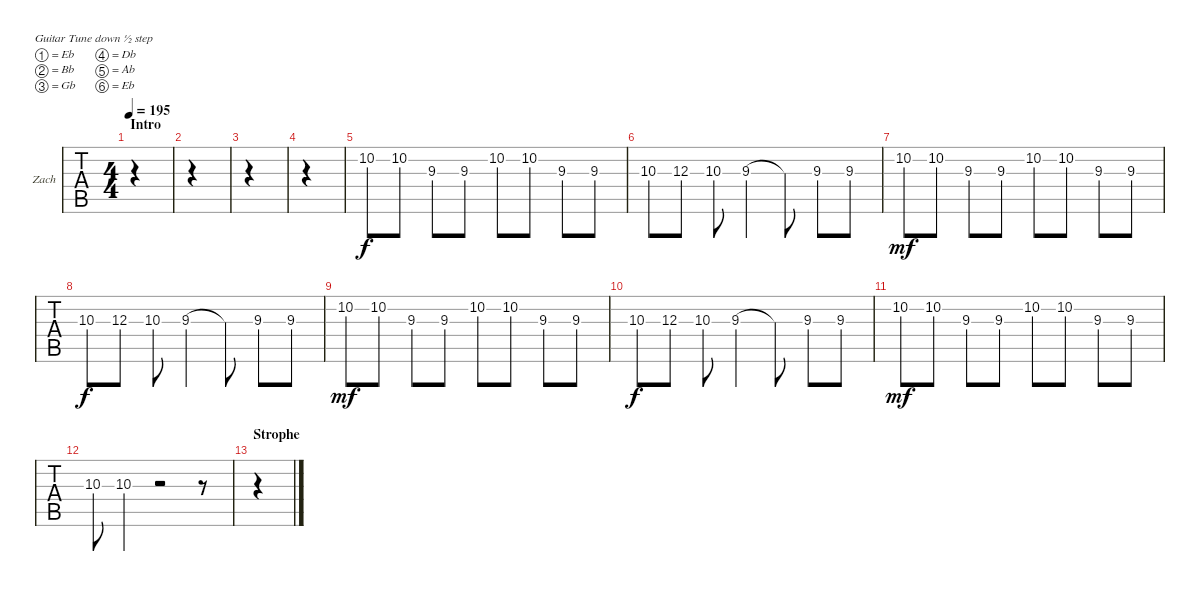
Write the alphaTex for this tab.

\defaultSystemsLayout 4
\bracketExtendMode groupsimilarinstruments
\firstSystemTrackNameOrientation horizontal
\otherSystemsTrackNameOrientation horizontal
\track ("Lead Guitar" "Zach") {instrument overdrivenguitar}
\staff {tabs}
\tuning (Eb4 Bb3 Gb3 Db3 Ab2 Eb2)
\ts (4 4)
\section ("" "Intro")
\tempo 195
\clef g2
\scale
0.485477
\ks c
|
\scale
0.257261 |
\scale
0.257261 |
\scale
0.333333 |
\scale
0.333333 10.2.8 10.2.8 9.3.8 9.3.8 10.2.8 10.2.8 9.3.8 9.3.8 |
\scale
0.333333 10.3.8{dy f} 12.3.8 10.3.8 9.3.4 9.3{t}.8 9.3.8 9.3.8 |
\scale
0.333333 10.2.8{dy mf} 10.2.8 9.3.8 9.3.8 10.2.8 10.2.8 9.3.8 9.3.8 |
\scale
0.333333 10.3.8{dy f} 12.3.8 10.3.8 9.3.4 9.3{t}.8 9.3.8 9.3.8 |
\scale
0.333333 10.2.8{dy mf} 10.2.8 9.3.8 9.3.8 10.2.8 10.2.8 9.3.8 9.3.8 |
\scale
0.333333 10.3.8{dy f} 12.3.8 10.3.8 9.3.4 9.3{t}.8 9.3.8 9.3.8 |
\scale
0.333333 10.2.8{dy mf} 10.2.8 9.3.8 9.3.8 10.2.8 10.2.8 9.3.8 9.3.8 |
\scale
0.333333 10.3.8 10.3.4 r.2 r.8 |
\section ("" "Strophe")
\scale
0.333333 |
\scale
0.333333 |
\scale
0.333333 |
\scale
0.333333
